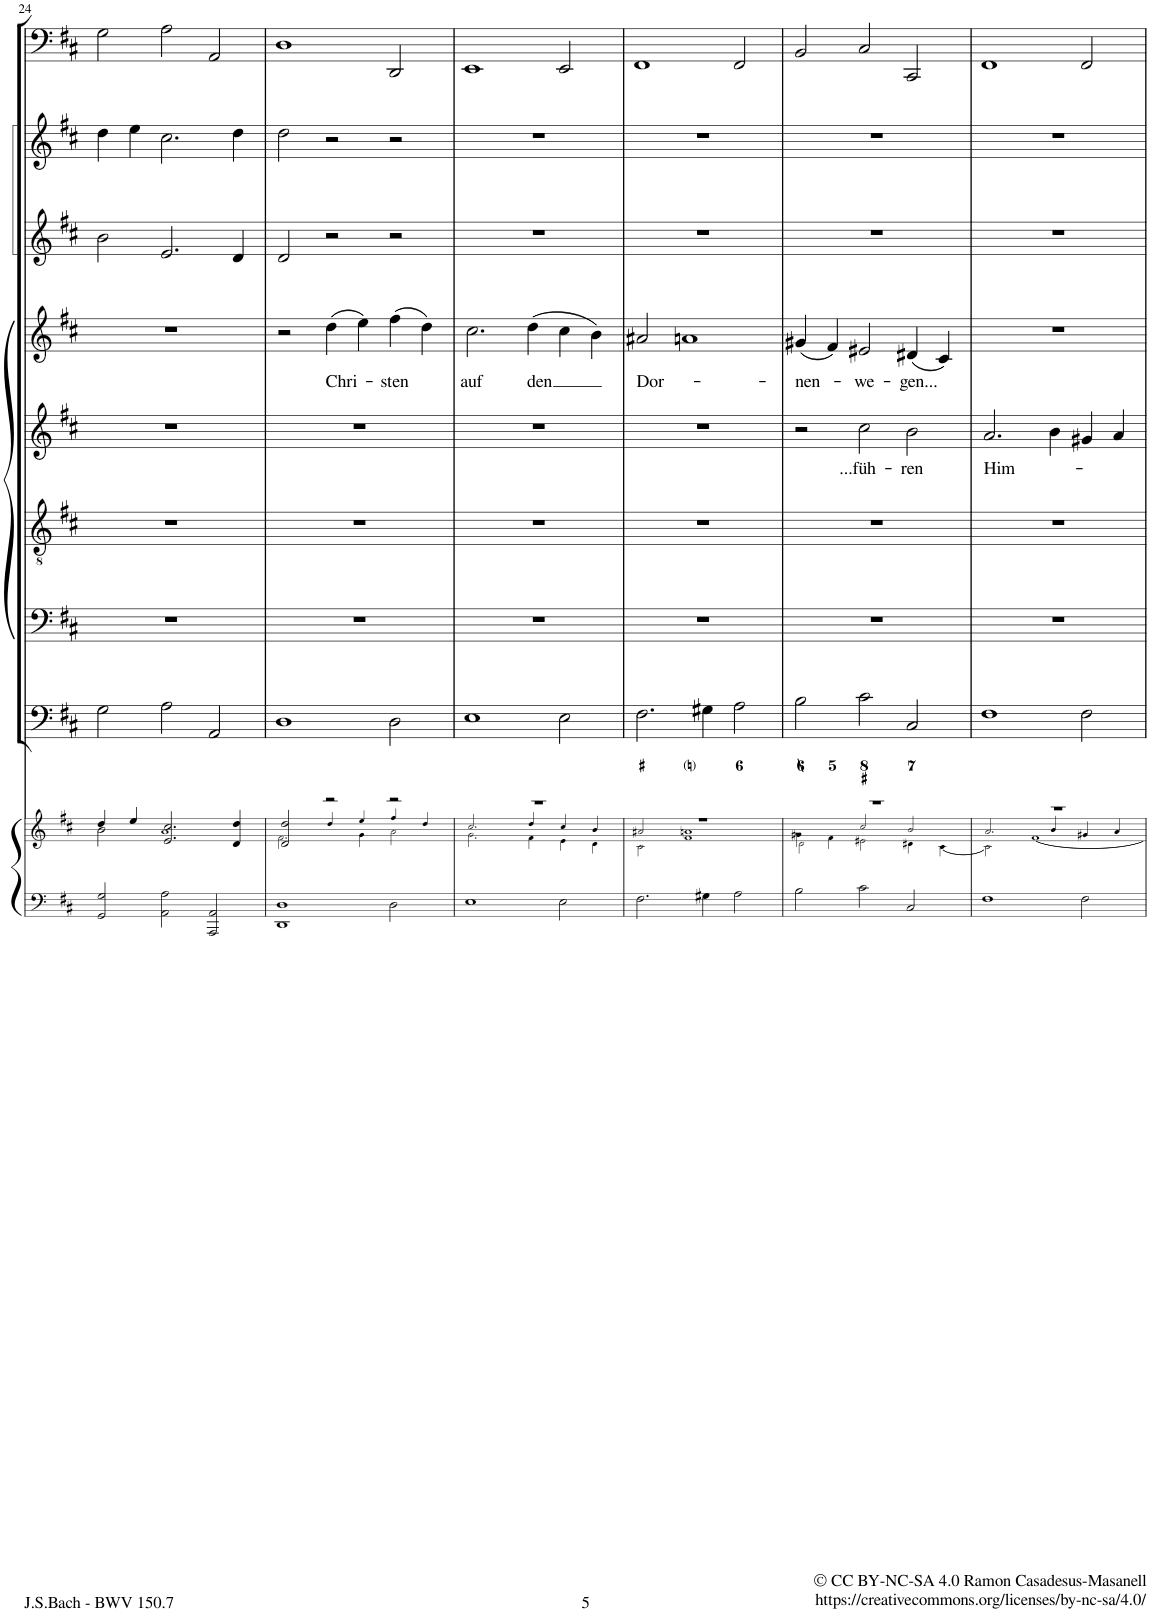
**kern	**kern	**kern	**kern	**kern	**kern	**text	**kern	**text	**kern	**kern	**kern
*part9	*part9	*part8	*part7	*part6	*part5	*part5	*part4	*part4	*part3	*part2	*part1
*staff10	*staff9	*staff8	*staff7	*staff6	*staff5	*staff5	*staff4	*staff4	*staff3	*staff2	*staff1
*I"Piano reduction	*	*I"Continuo	*I"Basso	*I"Tenore	*I"Alto	*	*I"Soprano	*	*I"Violino II	*I"Violino I	*I"Fagotto
*I'Pno	*	*	*	*	*	*	*	*	*I'Vln	*I'Vln	*
!!LO:PB:g=z
*clefF4	*clefG2	*clefF4	*clefF4	*clefGv2	*clefG2	*	*clefG2	*	*clefG2	*clefG2	*clefF4
*k[f#c#]	*k[f#c#]	*k[f#c#]	*k[f#c#]	*k[f#c#]	*k[f#c#]	*	*k[f#c#]	*	*k[f#c#]	*k[f#c#]	*k[f#c#]
*M3/2	*M3/2	*M3/2	*M3/2	*M3/2	*M3/2	*	*M3/2	*	*M3/2	*M3/2	*M3/2
=24	=24	=24	=24	=24	=24	=24	=24	=24	=24	=24	=24
*	*^	*	*	*	*	*	*	*	*	*	*
2GG/ 2G/	4dd/	2b\	2G\	1.r	1.r	1.r	.	1.r	.	2b\	4dd\	2G\
.	4ee/	.	.	.	.	.	.	.	.	.	4ee\	.
2AA\ 2A\	2.e/ 2.cc#/	1a!	2A\	.	.	.	.	.	.	2.e/	2.cc#\	2A\
2AAA/ 2AA/	.	.	2AA/	.	.	.	.	.	.	.	.	2AA/
.	4d/ 4dd/	.	.	.	.	.	.	.	.	4d/	4dd\	.
=25	=25	=25	=25	=25	=25	=25	=25	=25	=25	=25	=25	=25
*	*	*^	*	*	*	*	*	*	*	*	*	*
1DD 1D	2d/ 2dd/	2.f#!\	2ryy	1D	1.r	1.r	1.r	.	2r	.	2d/	2dd\	1D
!	!	!	!	!	!	!	!	!	!	!LO:LY:b	!	!	!
.	2r	.	4dd!/	.	.	.	.	.	(4dd\	Chri-	2r	2r	.
.	.	4g!\	4ee!/	.	.	.	.	.	4ee\)	.	.	.	.
!	!	!	!	!	!	!	!	!	!	!LO:LY:b	!	!	!
2D\	2r	2a!\	4ff#!/	2D\	.	.	.	.	(4ff#\	-sten	2r	2r	2DD/
.	.	.	4dd!/	.	.	.	.	.	4dd\)	.	.	.	.
=26	=26	=26	=26	=26	=26	=26	=26	=26	=26	=26	=26	=26	=26
!	!	!	!	!	!	!	!	!	!	!LO:LY:b	!	!	!
1E	1.r	2.g!\	2.cc#!/	1E	1.r	1.r	1.r	.	2.cc#\	auf	1.r	1.r	1EE
!	!	!	!	!	!	!	!	!	!	!LO:LY:b	!	!	!
.	.	4f#!\	4dd!/	.	.	.	.	.	(4dd\	den	.	.	.
2E\	.	4e!\	4cc#!/	2E\	.	.	.	.	4cc#\	.	.	.	2EE/
.	.	4d!\	4b!/	.	.	.	.	.	4b\)	.	.	.	.
=27	=27	=27	=27	=27	=27	=27	=27	=27	=27	=27	=27	=27	=27
!	!	!	!	!	!	!	!	!	!	!LO:LY:b	!	!	!
2.F#\	1.r	2c#!\	2a#X!/	2.F#\	1.r	1.r	1.r	.	2a#X/	Dor-	1.r	1.r	1FF#
.	.	1f#! 1an!	1ryy	.	.	.	.	.	1an	.	.	.	.
4G#X\	.	.	.	4G#X\	.	.	.	.	.	.	.	.	.
2A\	.	.	.	2A\	.	.	.	.	.	.	.	.	2FF#/
=28	=28	=28	=28	=28	=28	=28	=28	=28	=28	=28	=28	=28	=28
*	*	*	*^	*	*	*	*	*	*	*	*	*	*
!	!	!	!	!	!	!	!	!	!	!	!LO:LY:b	!	!	!
2B\	1.r	4g#X!\	2r	2d!\	2B\	1.r	1.r	2r	.	(4g#X/	-nen-	1.r	1.r	2BB/
.	.	4f#!\	.	.	.	.	.	.	.	4f#/)	.	.	.	.
!	!	!	!	!	!	!	!	!	!LO:LY:b	!	!LO:LY:b	!	!	!
2c#\	.	2e#X!\	2cc#!/	1ryy	2c#\	.	.	2cc#\	...füh-	2e#X/	-we-	.	.	2C#/
!	!	!	!	!	!	!	!	!	!LO:LY:b	!	!LO:LY:b	!	!	!
2C#/	.	4d#X!\	2b!/	.	2C#/	.	.	2b\	ren	(4d#X/	-gen...	.	.	2CC#/
.	.	[4c#!\	.	.	.	.	.	.	.	4c#/)	.	.	.	.
*	*	*	*v	*v	*	*	*	*	*	*	*	*	*	*
=29	=29	=29	=29	=29	=29	=29	=29	=29	=29	=29	=29	=29	=29
!	!	!	!	!	!	!	!	!LO:LY:b	!	!	!	!	!
1F#	1.r	2c#!\]	2.a!/	1F#	1.r	1.r	2.a/	Him-	1.r	.	1.r	1.r	1FF#
.	.	[1f#!	.	.	.	.	.	.	.	.	.	.	.
.	.	.	4b!/	.	.	.	4b\	.	.	.	.	.	.
2F#\	.	.	4g#X!/	2F#\	.	.	4g#X/	.	.	.	.	.	2FF#/
.	.	.	4a!/	.	.	.	4a/	.	.	.	.	.	.
*	*v	*v	*v	*	*	*	*	*	*	*	*	*	*
=	=	=	=	=	=	=	=	=	=	=	=
*-	*-	*-	*-	*-	*-	*-	*-	*-	*-	*-	*-
